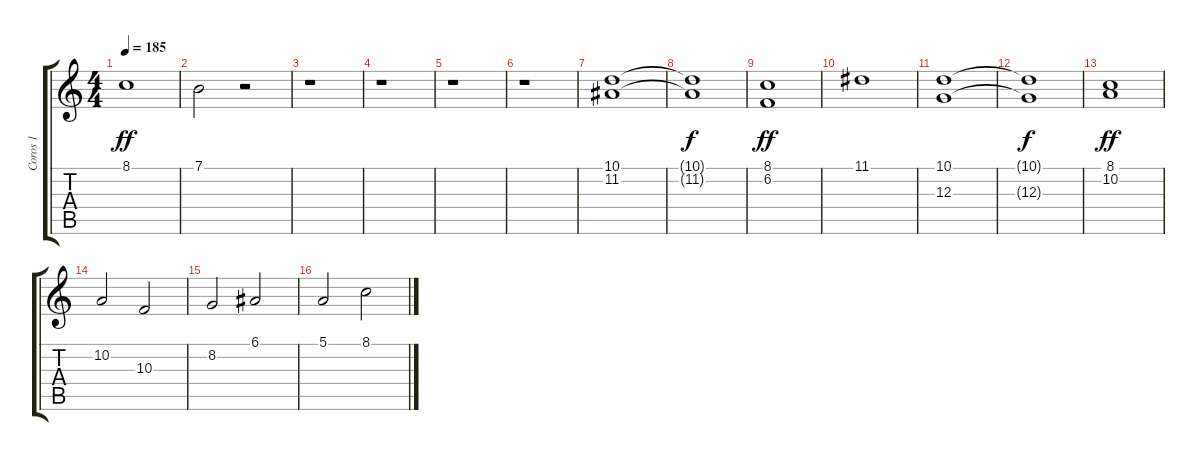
\track ("Coros 1" "Coros 1") {instrument synthvoice}
\staff {score tabs}
\tuning (E4 B3 G3 D3 A2 E2) {hide}
\ts (4 4)
\tempo 185
\clef g2
\ks c
8.1.1{dy ff} |
7.1.2 r.2 |
r.1 |
r.1 |
r.1 |
r.1 |
(10.1 11.2).1 |
(10.1{t} 11.2{t}).1{dy f} |
(8.1 6.2).1{dy ff} |
11.1.1 |
(10.1 12.3).1 |
(10.1{t} 12.3{t}).1{dy f} |
(8.1 10.2).1{dy ff} |
10.2.2 10.3.2 |
8.2.2 6.1.2 |
5.1.2 8.1.2
